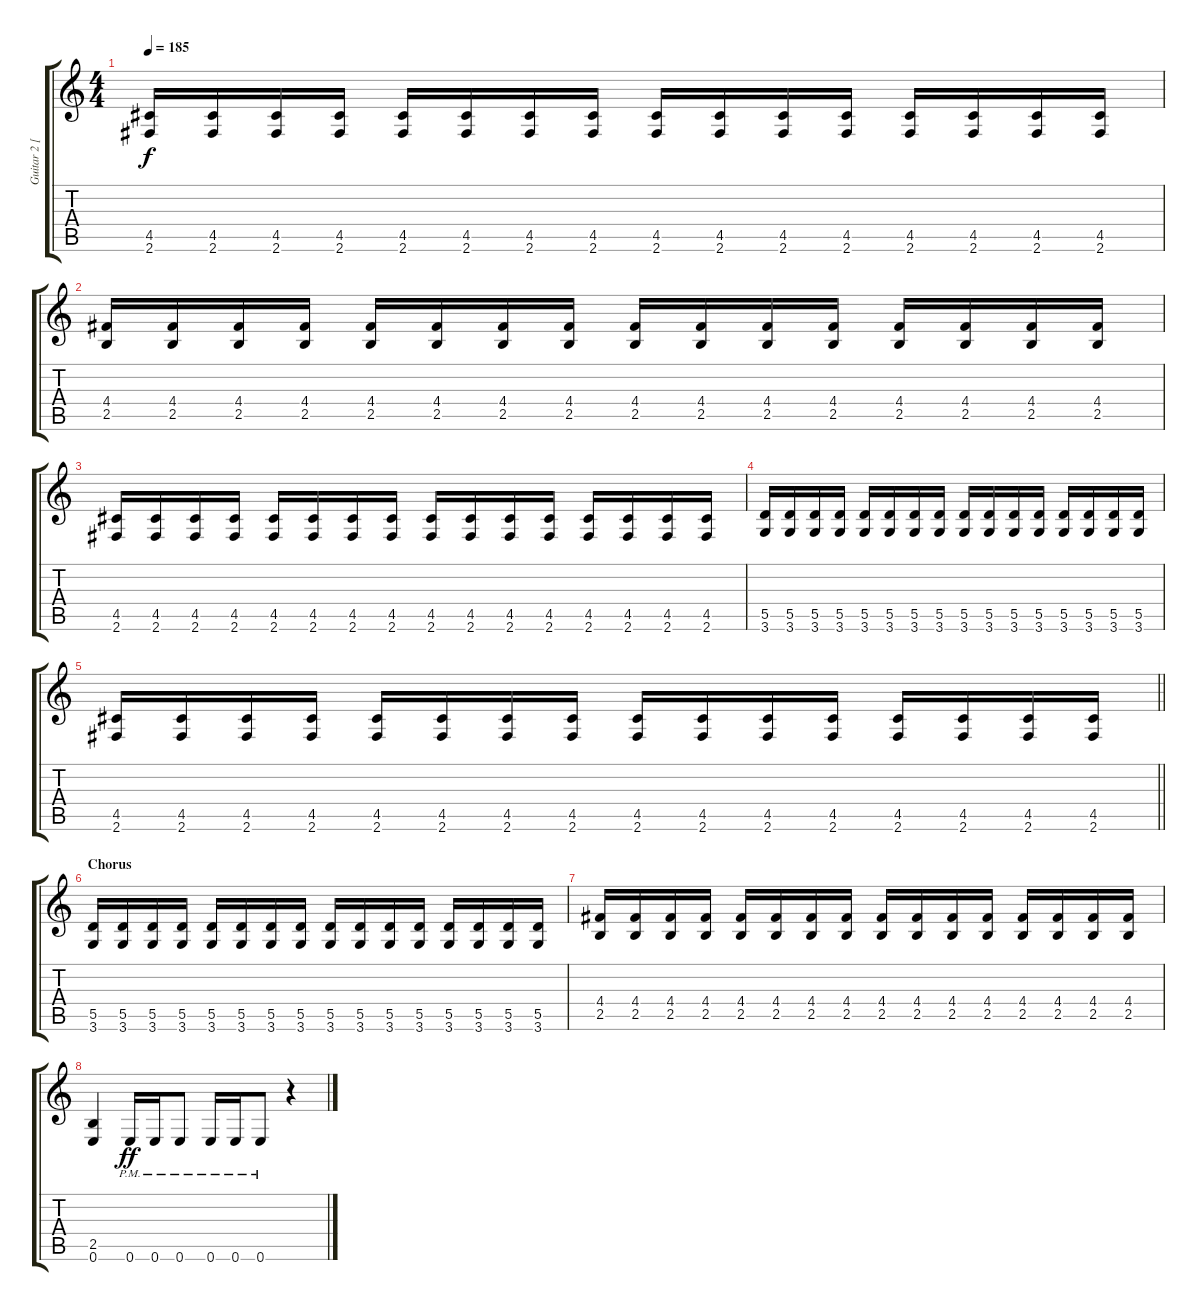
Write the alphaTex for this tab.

\track ("Guitar 2 [Right]" "Guitar 2 [") {instrument overdrivenguitar}
\staff {score tabs}
\tuning (E4 B3 G3 D3 A2 E2) {hide}
\ts (4 4)
\tempo 185
\clef g2
\ks c
(4.5 2.6).16{dy f} (4.5 2.6).16 (4.5 2.6).16 (4.5 2.6).16 (4.5 2.6).16 (4.5 2.6).16 (4.5 2.6).16 (4.5 2.6).16 (4.5 2.6).16 (4.5 2.6).16 (4.5 2.6).16 (4.5 2.6).16 (4.5 2.6).16 (4.5 2.6).16 (4.5 2.6).16 (4.5 2.6).16 |
(4.4 2.5).16 (4.4 2.5).16 (4.4 2.5).16 (4.4 2.5).16 (4.4 2.5).16 (4.4 2.5).16 (4.4 2.5).16 (4.4 2.5).16 (4.4 2.5).16 (4.4 2.5).16 (4.4 2.5).16 (4.4 2.5).16 (4.4 2.5).16 (4.4 2.5).16 (4.4 2.5).16 (4.4 2.5).16 |
(4.5 2.6).16 (4.5 2.6).16 (4.5 2.6).16 (4.5 2.6).16 (4.5 2.6).16 (4.5 2.6).16 (4.5 2.6).16 (4.5 2.6).16 (4.5 2.6).16 (4.5 2.6).16 (4.5 2.6).16 (4.5 2.6).16 (4.5 2.6).16 (4.5 2.6).16 (4.5 2.6).16 (4.5 2.6).16 |
(5.5 3.6).16 (5.5 3.6).16 (5.5 3.6).16 (5.5 3.6).16 (5.5 3.6).16 (5.5 3.6).16 (5.5 3.6).16 (5.5 3.6).16 (5.5 3.6).16 (5.5 3.6).16 (5.5 3.6).16 (5.5 3.6).16 (5.5 3.6).16 (5.5 3.6).16 (5.5 3.6).16 (5.5 3.6).16 |
\barLineRight lightlight
(4.5 2.6).16 (4.5 2.6).16 (4.5 2.6).16 (4.5 2.6).16 (4.5 2.6).16 (4.5 2.6).16 (4.5 2.6).16 (4.5 2.6).16 (4.5 2.6).16 (4.5 2.6).16 (4.5 2.6).16 (4.5 2.6).16 (4.5 2.6).16 (4.5 2.6).16 (4.5 2.6).16 (4.5 2.6).16 |
\section ("" "Chorus")
(5.5 3.6).16 (5.5 3.6).16 (5.5 3.6).16 (5.5 3.6).16 (5.5 3.6).16 (5.5 3.6).16 (5.5 3.6).16 (5.5 3.6).16 (5.5 3.6).16 (5.5 3.6).16 (5.5 3.6).16 (5.5 3.6).16 (5.5 3.6).16 (5.5 3.6).16 (5.5 3.6).16 (5.5 3.6).16 |
(4.4 2.5).16 (4.4 2.5).16 (4.4 2.5).16 (4.4 2.5).16 (4.4 2.5).16 (4.4 2.5).16 (4.4 2.5).16 (4.4 2.5).16 (4.4 2.5).16 (4.4 2.5).16 (4.4 2.5).16 (4.4 2.5).16 (4.4 2.5).16 (4.4 2.5).16 (4.4 2.5).16 (4.4 2.5).16 |
(2.5 0.6).4 0.6{pm}.16{dy ff} 0.6{pm}.16 0.6{pm}.8 0.6{pm}.16 0.6{pm}.16 0.6{pm}.8 r.4
